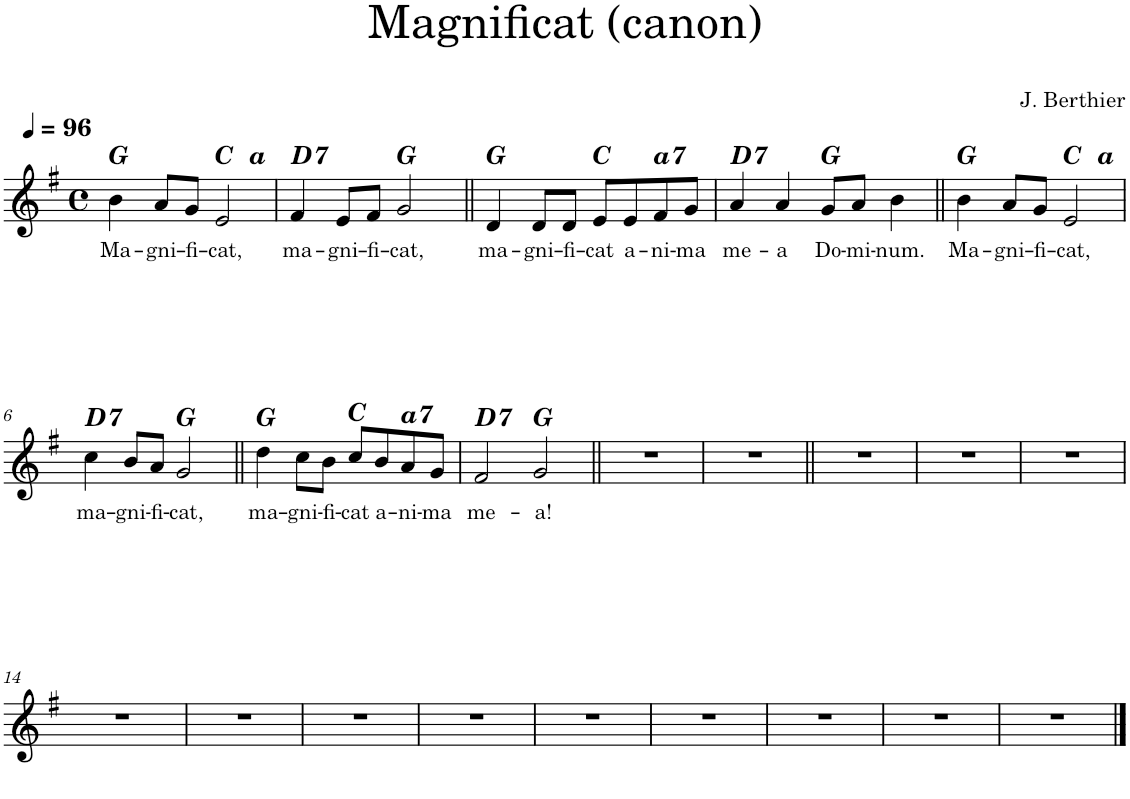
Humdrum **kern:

**kern	**text	**harte
*part1	*part1	*part1
*staff1	*staff1	*
*I"V1	*	*
*clefG2	*	*
*k[f#]	*	*
*M4/4	*	*
*met(c)	*	*
*MM96	*	*
=1	=1	=1
!	!LO:LY:b	!
*^	*	*
4b\	2.ryy	Ma-	G:maj
!	!	!LO:LY:b	!
8a/L	.	-gni-	.
!	!	!LO:LY:b	!
8g/J	.	-fi-	.
!	!	!LO:LY:b	!
2e/	.	-cat,	C:maj
.	4ryy	.	A:min
=2	=2	=2	=2
!	!	!LO:LY:b	!LO:H:kt=7
*v	*v	*	*
4f#/	ma-	D:7
!	!LO:LY:b	!
8e/L	-gni-	.
!	!LO:LY:b	!
8f#/J	-fi-	.
!	!LO:LY:b	!
2g/	-cat,	G:maj
=3||	=3||	=3||
!	!LO:LY:b	!
4d/	ma-	G:maj
!	!LO:LY:b	!
8d/L	-gni-	.
!	!LO:LY:b	!
8d/J	-fi-	.
!	!LO:LY:b	!
8e/L	-cat	C:maj
!	!LO:LY:b	!
8e/	a-	.
!	!LO:LY:b	!LO:H:kt=7
8f#/	-ni-	A:min7
!	!LO:LY:b	!
8g/J	-ma	.
=4	=4	=4
!	!LO:LY:b	!LO:H:kt=7
4a/	me-	D:7
!	!LO:LY:b	!
4a/	-a	.
!	!LO:LY:b	!
8g/L	Do-	G:maj
!	!LO:LY:b	!
8a/J	-mi-	.
!	!LO:LY:b	!
4b\	-num.	.
=5||	=5||	=5||
!	!LO:LY:b	!
*^	*	*
4b\	2.ryy	Ma-	G:maj
!	!	!LO:LY:b	!
8a/L	.	-gni-	.
!	!	!LO:LY:b	!
8g/J	.	-fi-	.
!	!	!LO:LY:b	!
2e/	.	-cat,	C:maj
.	4ryy	.	A:min
!!LO:LB:g=z	!!
=6	=6	=6	=6
!	!	!LO:LY:b	!LO:H:kt=7
*v	*v	*	*
4cc\	ma-	D:7
!	!LO:LY:b	!
8b/L	-gni-	.
!	!LO:LY:b	!
8a/J	-fi-	.
!	!LO:LY:b	!
2g/	-cat,	G:maj
=7||	=7||	=7||
!	!LO:LY:b	!
4dd\	ma-	G:maj
!	!LO:LY:b	!
8cc\L	-gni-	.
!	!LO:LY:b	!
8b\J	-fi-	.
!	!LO:LY:b	!
8cc/L	-cat	C:maj
!	!LO:LY:b	!
8b/	a-	.
!	!LO:LY:b	!LO:H:kt=7
8a/	-ni-	A:min7
!	!LO:LY:b	!
8g/J	-ma	.
=8	=8	=8
!	!LO:LY:b	!LO:H:kt=7
2f#/	me-	D:7
!	!LO:LY:b	!
2g/	-a!	G:maj
=9||	=9||	=9||
1r	.	.
=10	=10	=10
1r	.	.
=11||	=11||	=11||
1r	.	.
=12	=12	=12
1r	.	.
=13	=13	=13
1r	.	.
!!LO:LB:g=z
=14	=14	=14
1r	.	.
=15	=15	=15
1r	.	.
=16	=16	=16
1r	.	.
=17	=17	=17
1r	.	.
=18	=18	=18
1r	.	.
=19	=19	=19
1r	.	.
=20	=20	=20
1r	.	.
=21	=21	=21
1r	.	.
=22	=22	=22
1r	.	.
==	==	==
*-	*-	*-
